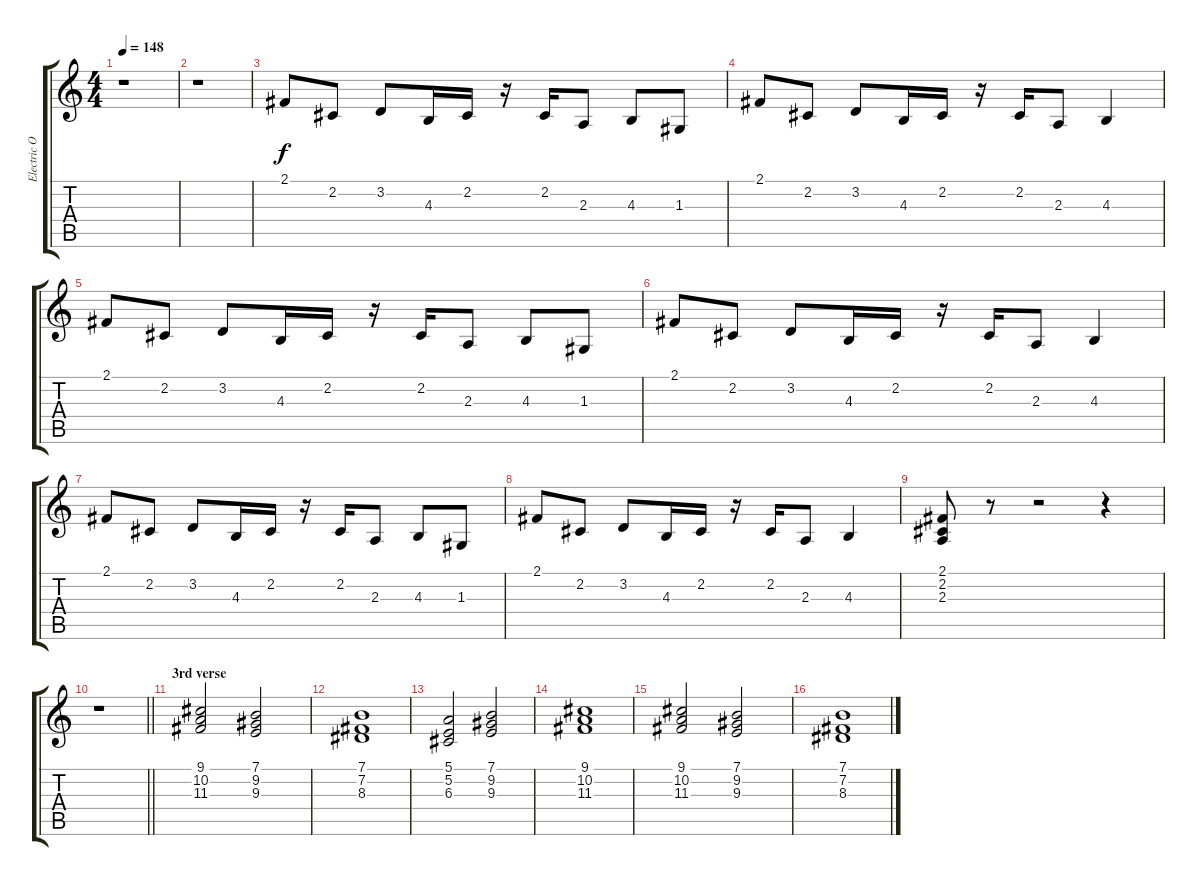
\track ("Electric Organ" "Electric O") {instrument drawbarorgan}
\staff {score tabs}
\tuning (E4 B3 G3 D3 A2 E2) {hide}
\ts (4 4)
\tempo 148
\clef g2
\ks c
r.1{dy f} |
r.1 |
2.1.8{volume 12 instrument drawbarorgan} 2.2.8 3.2.8 4.3.16 2.2.16 r.16 2.2.16 2.3.8 4.3.8 1.3.8 |
2.1.8 2.2.8 3.2.8 4.3.16 2.2.16 r.16 2.2.16 2.3.8 4.3.4 |
2.1.8 2.2.8 3.2.8 4.3.16 2.2.16 r.16 2.2.16 2.3.8 4.3.8 1.3.8 |
2.1.8 2.2.8 3.2.8 4.3.16 2.2.16 r.16 2.2.16 2.3.8 4.3.4 |
2.1.8 2.2.8 3.2.8 4.3.16 2.2.16 r.16 2.2.16 2.3.8 4.3.8 1.3.8 |
2.1.8 2.2.8 3.2.8 4.3.16 2.2.16 r.16 2.2.16 2.3.8 4.3.4 |
(2.1 2.2 2.3).8 r.8 r.2 r.4 |
\barLineRight lightlight
r.1{volume 8} |
\section ("" "3rd verse")
(9.1 10.2 11.3).2 (7.1 9.2 9.3).2 |
(7.1 7.2 8.3).1 |
(5.1 5.2 6.3).2 (7.1 9.2 9.3).2 |
(9.1 10.2 11.3).1 |
(9.1 10.2 11.3).2 (7.1 9.2 9.3).2 |
(7.1 7.2 8.3).1
